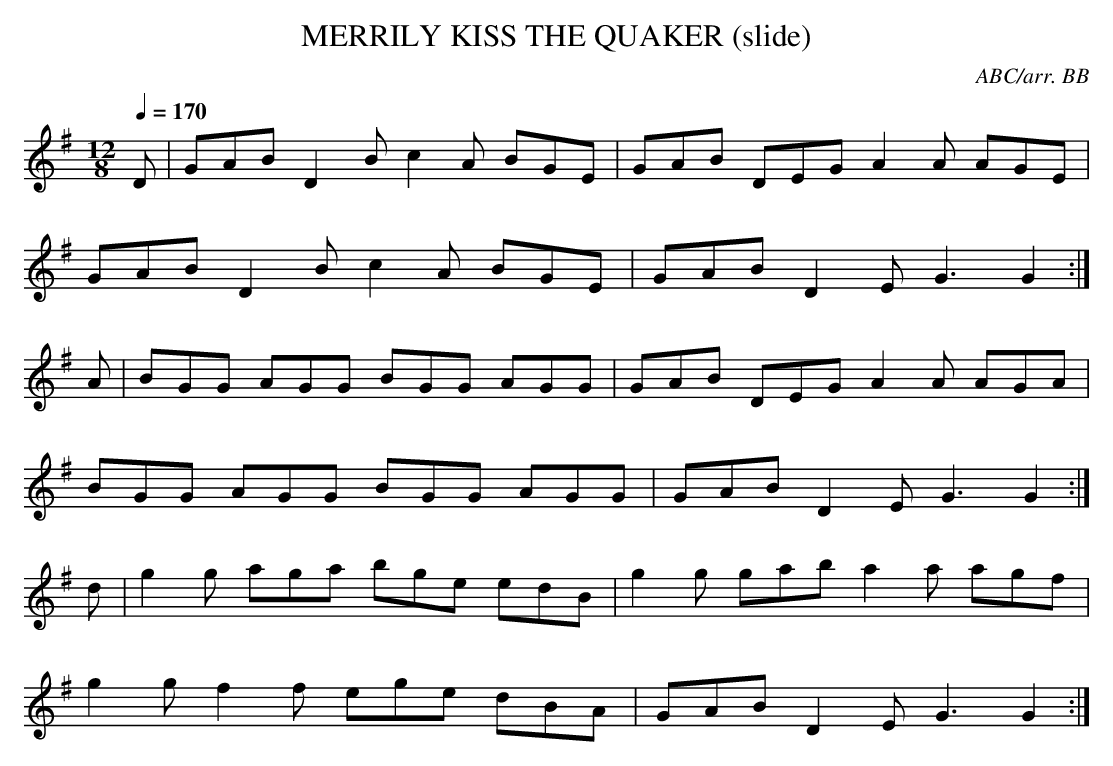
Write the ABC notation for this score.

X:1
T:MERRILY KISS THE QUAKER (slide)
C:ABC/arr. BB
M:12/8
L:1/8
Q:1/4=170
K:G
D|GAB D2B c2A BGE|GAB DEG A2A AGE|
GAB D2B c2A BGE|GAB D2E G3 G2 :|
A|BGG AGG BGG AGG|GAB DEG A2A AGA|
BGG AGG BGG AGG|GAB D2E G3 G2 :|
d|g2g aga bge edB|g2g gab a2a agf|
g2g f2f ege dBA|GAB D2E G3 G2 :|
